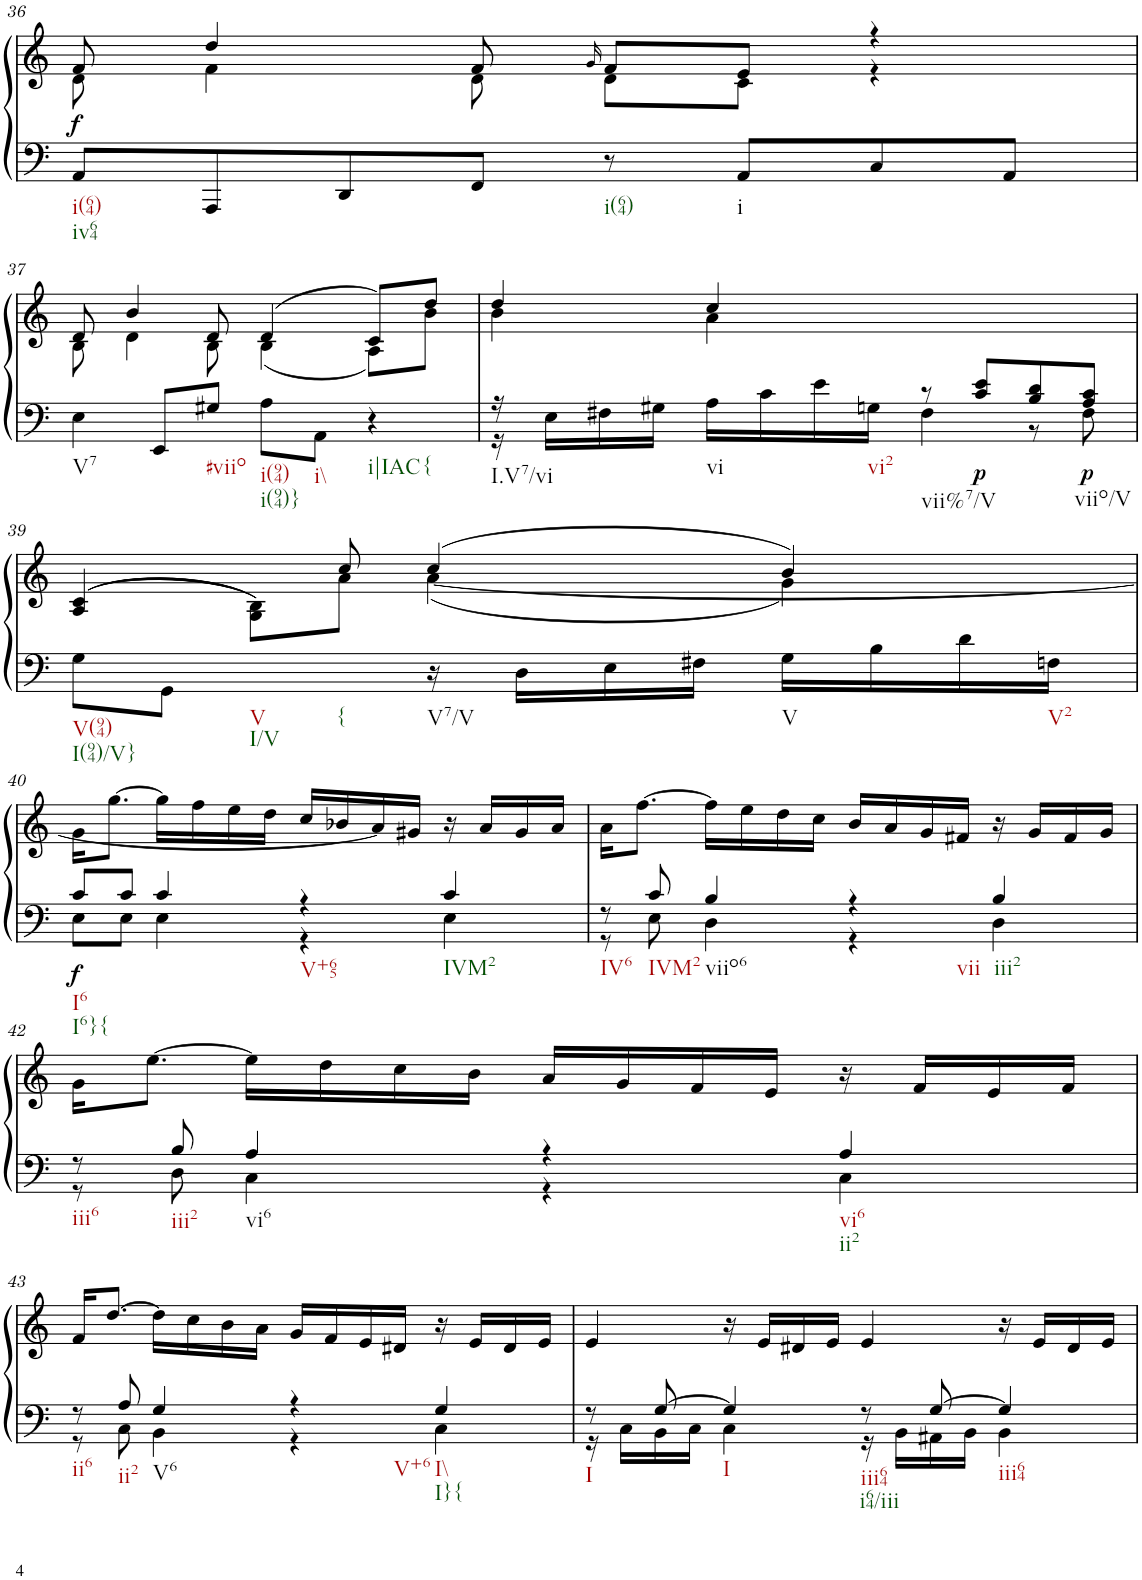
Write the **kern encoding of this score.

**kern	**kern	**dynam
*part1	*part1	*part1
*staff2	*staff1	*staff1/2
*I"unbenannt	*	*
!!LO:PB:g=z
*clefG2	*clefG2	*
*k[]	*k[]	*
*M4/4	*M4/4	*
=36	=36	=36
*	*^	*
!LO:TX:b:t=i(64)	!	!	!
!LO:TX:b:t=iv64	!	!	!
!	!	!	!LO:DY:b
8AA/L	8f/	8d\	f
8AAA/	4dd/	4f\	.
8DD/	.	.	.
8FF/J	8f/	8d\	.
.	16qg/	.	.
!LO:TX:b:t=i(64)	!	!	!
8r	8f/L	8d\L	.
!LO:TX:b:t=i	!	!	!
8AA/L	8e/J	8c\J	.
8C/	4r	4r	.
8AA/J	.	.	.
!!LO:LB:g=z	!!
=37	=37	=37	=37
!LO:TX:b:t=V7	!	!	!
4E\	8d/	8B\	.
.	4b/	4d\	.
8EE/L	.	.	.
!LO:TX:b:t=#viio	!	!	!
8G#X/J	8d/	8B\	.
!LO:TX:b:t=i(94)	!	!	!
!LO:TX:b:t=i(94)}	!	!	!
8A\L	(4d/	(4B\	.
!LO:TX:b:t=i\\	!	!	!
8AA\J	.	.	.
!LO:TX:b:t=i|IAC	!	!	!
!LO:TX:b:t={	!	!	!
4r	8c/L)	8A\L)	.
.	8dd/J	8b\J	.
=38	=38	=38	=38
*^	*	*	*
!LO:TX:b:t=I.V7/vi	!	!	!	!
16r	16r	4dd/	4b\	.
16E\LL	4..ryy	.	.	.
16F#X\	.	.	.	.
16G#X\JJ	.	.	.	.
!LO:TX:b:t=vi	!	!	!	!
16A\LL	.	4cc/	4a\	.
16c\	.	.	.	.
16e\	.	.	.	.
!LO:TX:b:t=vi2	!	!	!	!
16Gn\JJ	.	.	.	.
!LO:TX:b:t=vii%7/V	!	!	!	!
8r	4F#\	2ryy	2ryy	.
!	!	!	!	!LO:DY:b=2
8c/ 8e/L	.	.	.	p
8B/ 8d/	8r	.	.	.
!LO:TX:b:t=viio/V	!	!	!	!
!	!	!	!	!LO:DY:b=2
8A/ 8c/J	8F#\	.	.	p
!!LO:LB:g=z	!!
=39	=39	=39	=39	=39
!LO:TX:b:t=V(94)	!	!	!	!
!LO:TX:b:t=I(94)/V}	!	!	!	!
*v	*v	*	*	*
8G\L	((4A/ 4c/	4.ryy	.
8GG\J	.	.	.
!LO:TX:b:t=V	!	!	!
!LO:TX:b:t=I/V	!	!	!
!LO:TX:b:t={	!	!	!
4ryy	8G\ 8B\L))	.	.
.	8a\J	8cc/	.
!LO:TX:b:t=V7/V	!	!	!
16r	(4cc/	([4a\	.
16D\LL	.	.	.
16E\	.	.	.
16F#X\JJ	.	.	.
!LO:TX:b:t=V	!	!	!
16G\LL	4b/)	4g\)	.
16B\	.	.	.
16d\	.	.	.
!LO:TX:b:t=V2	!	!	!
16Fn\JJ	.	.	.
*	*v	*v	*
!!LO:LB:g=z
=40	=40	=40
*^	*	*
!LO:TX:b:t=I6	!	!	!
!LO:TX:b:t=I6}{	!	!	!
!	!	!	!LO:DY:b=2
8c/L	8E\L	16g\KL	f
.	.	[8.gg\J	.
8c/J	8E\J	.	.
4c/	4E\	16gg\LL]	.
.	.	16ff\	.
.	.	16ee\	.
.	.	16dd\JJ	.
!LO:TX:b:t=V+65	!	!	!
4r	4r	16cc/LL	.
.	.	16b-X/	.
.	.	16a/]	.
.	.	16g#X/JJ	.
!LO:TX:b:t=IVM2	!	!	!
4c/	4E\	16r	.
.	.	16a/LL	.
.	.	16g#/	.
.	.	16a/JJ	.
=41	=41	=41	=41
!LO:TX:b:t=IV6	!	!	!
8r	8r	16a\KL	.
.	.	[8.ff\J	.
!LO:TX:b:t=IVM2	!	!	!
8c/	8E\	.	.
!LO:TX:b:t=viio6	!	!	!
4B/	4D\	16ff\LL]	.
.	.	16ee\	.
.	.	16dd\	.
.	.	16cc\JJ	.
!LO:TX:b:t=vii	!	!	!
4r	4r	16b/LL	.
.	.	16a/	.
.	.	16g/	.
.	.	16f#X/JJ	.
!LO:TX:b:t=iii2	!	!	!
4B/	4D\	16r	.
.	.	16g/LL	.
.	.	16f#/	.
.	.	16g/JJ	.
!!LO:LB:g=z
=42	=42	=42	=42
!LO:TX:b:t=iii6	!	!	!
8r	8r	16g\KL	.
.	.	[8.ee\J	.
!LO:TX:b:t=iii2	!	!	!
8B/	8D\	.	.
!LO:TX:b:t=vi6	!	!	!
4A/	4C\	16ee\LL]	.
.	.	16dd\	.
.	.	16cc\	.
.	.	16b\JJ	.
4r	4r	16a/LL	.
.	.	16g/	.
.	.	16f/	.
.	.	16e/JJ	.
!LO:TX:b:t=vi6	!	!	!
!LO:TX:b:t=ii2	!	!	!
4A/	4C\	16r	.
.	.	16f/LL	.
.	.	16e/	.
.	.	16f/JJ	.
!!LO:LB:g=z
=43	=43	=43	=43
!LO:TX:b:t=ii6	!	!	!
8r	8r	16f/KL	.
.	.	[8.dd/J	.
!LO:TX:b:t=ii2	!	!	!
8A/	8C\	.	.
!LO:TX:b:t=V6	!	!	!
4G/	4BB\	16dd\LL]	.
.	.	16cc\	.
.	.	16b\	.
.	.	16a\JJ	.
!LO:TX:b:t=V+6	!	!	!
4r	4r	16g/LL	.
.	.	16f/	.
.	.	16e/	.
.	.	16d#X/JJ	.
!LO:TX:b:t=I\\	!	!	!
!LO:TX:b:t=I}{	!	!	!
4G/	4C\	16r	.
.	.	16e/LL	.
.	.	16d#/	.
.	.	16e/JJ	.
=44	=44	=44	=44
!LO:TX:b:t=I	!	!	!
8r	16r	4e/	.
.	16C\LL	.	.
[8G/	16BB\	.	.
.	16C\JJ	.	.
!LO:TX:b:t=I	!	!	!
4G/]	4C\	16r	.
.	.	16e/LL	.
.	.	16d#X/	.
.	.	16e/JJ	.
!LO:TX:b:t=iii64	!	!	!
!LO:TX:b:t=i64/iii	!	!	!
8r	16r	4e/	.
.	16BB\LL	.	.
[8G/	16AA#X\	.	.
.	16BB\JJ	.	.
!LO:TX:b:t=iii64	!	!	!
4G/]	4BB\	16r	.
.	.	16e/LL	.
.	.	16d#/	.
.	.	16e/JJ	.
*v	*v	*	*
=	=	=
*-	*-	*-
